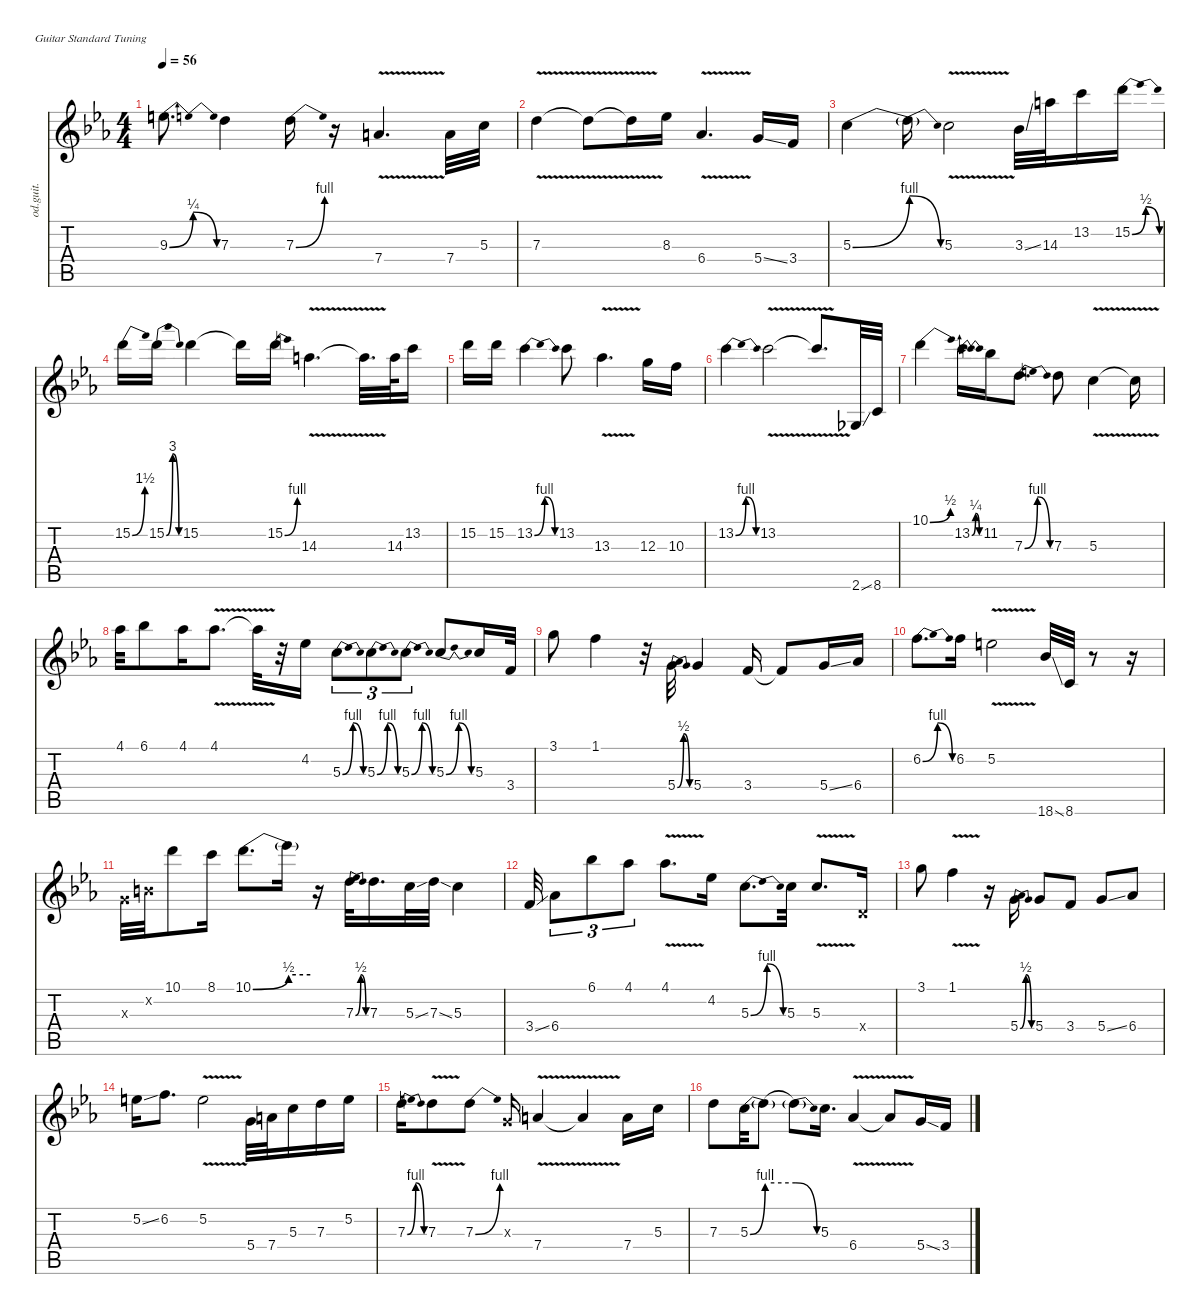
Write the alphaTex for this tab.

\defaultSystemsLayout 4
\hideDynamics
\bracketExtendMode nobrackets
\otherSystemsTrackNameOrientation horizontal
\track ("Lead 1" "od.guit.") {defaultSystemsLayout 4 mute instrument overdrivenguitar}
\staff {score tabs}
\tuning (E4 B3 G3 D3 A2 E2)
\ts (4 4)
\tempo 56
\clef g2
\ks cminor
9.3{be (bendrelease 0 0 15 1 30 1 45 0) acc forcenatural}.8{d dy f beam Down} 7.3{acc forcenatural}.4{beam Down} 7.3{be (bend 0 0 30 4) acc forcenatural}.16{beam Down} r.16{beam Down} 7.4{v acc forcenatural}.4{d beam Up} 7.4{acc forcenatural}.32{beam Down} 5.3{acc forcenatural}.32{beam Down} |
7.3{v acc forcenatural}.4{beam Down} 7.3{v t acc forcenatural}.8{beam Down} 7.3{v t acc forcenatural}.16{beam Down} 8.3{acc b}.16{beam Down} 6.4{v acc b}.4{d beam Up} 5.4{ss acc forcenatural}.16{beam Up} 3.4{acc forcenatural}.16{beam Up} |
5.3{be (bend 0 0 60 4) acc forcenatural}.4{beam Down} 5.3{be (release 0 4 60 0) t}.16{beam Down} 5.3{v acc forcenatural}.2{beam Down} 3.3{ss acc b}.32{beam Down} 14.3{acc forcenatural}.32{beam Down} 13.2{acc forcenatural}.16{beam Down} 15.2{be (bendrelease 0 0 15 2 30 2 45 0) acc forcenatural}.16{beam Down} |
15.2{be (bend 0 0 30 6) acc forcenatural}.16{beam Down} 15.2{be (bendrelease 0 0 15 12 30 12 45 0) acc forcenatural}.16{beam Down} 15.2{acc forcenatural}.4{beam Down} 15.2{t acc forcenatural}.16{beam Down} 15.2{be (bend 0 0 30 4) acc forcenatural}.16{beam Down} 14.3{v acc forcenatural}.4{d beam Down} 14.3{v t acc forcenatural}.32{d beam Down} 14.3{acc forcenatural}.64{beam Down} 13.2{acc forcenatural}.16{beam Down} |
15.2{acc forcenatural}.16{beam Down} 15.2{acc forcenatural}.16{beam Down} 13.2{be (bendrelease 0 0 15 4 30 4 45 0) acc forcenatural}.4{beam Down} 13.2{acc forcenatural}.8{beam Down} 13.3{v acc b}.4{d beam Down} 12.3{acc forcenatural}.16{beam Down} 10.3{acc forcenatural}.16{beam Down} |
13.2{be (bendrelease 0 0 15 4 30 4 45 0) acc forcenatural}.4{beam Down} 13.2{v acc forcenatural}.2{beam Down} 13.2{v t acc forcenatural}.8{d beam Up} 2.6{ss acc b}.32{beam Up} 8.6{acc forcenatural}.32{beam Up} |
10.1{be (bend 0 0 30 2) acc forcenatural}.4{beam Down} 13.2{be (bendrelease 0 0 15 1 30 1 45 0) acc forcenatural}.16{beam Down} 11.2{acc b}.16{beam Down} 7.3{be (bendrelease 0 0 15 4 30 4 45 0) acc forcenatural}.8{d beam Down} 7.3{acc forcenatural}.8{beam Down} 5.3{v acc forcenatural}.4{beam Down} 5.3{v t acc forcenatural}.16{beam Down} |
4.1{acc b}.32{beam Down} 6.1{acc b}.8{beam Down} 4.1{acc b}.16{beam Down} 4.1{v acc b}.8{d beam Down} 4.1{v t acc b}.32{beam Down} r.32{beam Down} 4.2{acc b}.16{beam Down} 5.3{be (bendrelease 0 0 15 4 30 4 45 0) acc forcenatural}.8{tu (3 2) beam Down} 5.3{be (bendrelease 0 0 15 4 30 4 45 0) acc forcenatural}.8{tu (3 2) beam Down} 5.3{be (bendrelease 0 0 15 4 30 4 45 0) acc forcenatural}.8{tu (3 2) beam Down} 5.3{be (bendrelease 0 0 15 4 30 4 45 0) acc forcenatural}.8{beam Up} 5.3{acc forcenatural}.16{beam Up} 3.4{acc forcenatural}.32{beam Up} |
3.1{acc forcenatural}.8{beam Down} 1.1{acc forcenatural}.4{beam Down} r.32{beam Down} 5.4{be (bendrelease 0 0 15 2 30 2 45 0) acc forcenatural}.32{beam Up} 5.4{acc forcenatural}.4{beam Up} 3.4{acc forcenatural}.16{beam Up} 3.4{t acc forcenatural}.8{beam Up} 5.4{ss acc forcenatural}.16{beam Up} 6.4{acc b}.16{beam Up} |
6.2{be (bendrelease 0 0 15 4 30 4 45 0) acc forcenatural}.8{d beam Down} 6.2{acc forcenatural}.16{beam Down} 5.2{v acc forcenatural}.2{beam Down} 18.6{ss acc b}.32{beam Up} 8.6{acc forcenatural}.32{beam Up} r.8{beam Up} r.16{beam Up} |
0.3{x acc forcenatural}.32{beam Down} 0.2{x acc forcenatural}.32{beam Down} 10.1{acc forcenatural}.8{beam Down} 8.1{acc forcenatural}.16{beam Down} 10.1{be (bend 0 0 60 2) acc forcenatural}.8{d beam Down} 10.1{be (hold 0 2 60 2) t}.16{beam Down} r.16{beam Down} 7.3{be (bendrelease 0 0 15 2 30 2 45 0) acc forcenatural}.32{beam Down} 7.3{acc forcenatural}.16{d beam Down} 5.3{ss acc forcenatural}.32{beam Down} 7.3{ss acc forcenatural}.32{beam Down} 5.3{acc forcenatural}.4{beam Down} |
3.4{ss acc forcenatural}.32{beam Up} 6.4{acc b}.8{tu (3 2) beam Down} 6.1{acc b}.8{tu (3 2) beam Down} 4.1{acc b}.8{tu (3 2) beam Down} 4.1{v acc b}.8{d beam Down} 4.2{acc b}.16{beam Down} 5.3{be (bendrelease 0 0 15 4 30 4 45 0) acc forcenatural}.8{d beam Down} 5.3{acc forcenatural}.32{beam Down} 5.3{v acc forcenatural}.8{d beam Up} 0.4{x acc forcenatural}.16{beam Up} |
3.1{acc forcenatural}.8{beam Down} 1.1{v acc forcenatural}.4{beam Down} r.16{beam Down} 5.4{be (bendrelease 0 0 15 2 30 2 45 0) acc forcenatural}.16{beam Up} 5.4{acc forcenatural}.8{beam Up} 3.4{acc forcenatural}.8{beam Up} 5.4{ss acc forcenatural}.8{beam Up} 6.4{acc b}.8{beam Up} |
5.2{ss acc forcenatural}.16{beam Down} 6.2{acc forcenatural}.8{d beam Down} 5.2{v acc forcenatural}.2{beam Down} 5.4{acc forcenatural}.32{beam Down} 7.4{acc forcenatural}.32{beam Down} 5.3{acc forcenatural}.16{beam Down} 7.3{acc forcenatural}.16{beam Down} 5.2{acc forcenatural}.16{beam Down} |
7.3{be (bendrelease 0 0 15 4 30 4 45 0) acc forcenatural}.16{beam Down} 7.3{v acc forcenatural}.8{beam Down} 7.3{be (bend 0 0 30 4) acc forcenatural}.8{beam Down} 0.3{x acc forcenatural}.16{beam Up} 7.4{v acc forcenatural}.4{beam Up} 7.4{v t acc forcenatural}.4{beam Up} 7.4{acc forcenatural}.16{beam Down} 5.3{acc forcenatural}.16{beam Down} |
7.3{acc forcenatural}.8{beam Down} 5.3{be (bend 0 0 60 4) acc forcenatural}.32{beam Down} 5.3{be (hold 0 4 60 4) t}.8{beam Down} 5.3{be (release 0 4 60 0) t}.8{beam Down} 5.3{acc forcenatural}.16{d beam Down} 6.4{v acc b}.4{beam Up} 6.4{v t acc b}.8{beam Up} 5.4{ss acc forcenatural}.16{beam Up} 3.4{acc forcenatural}.16{beam Up}
